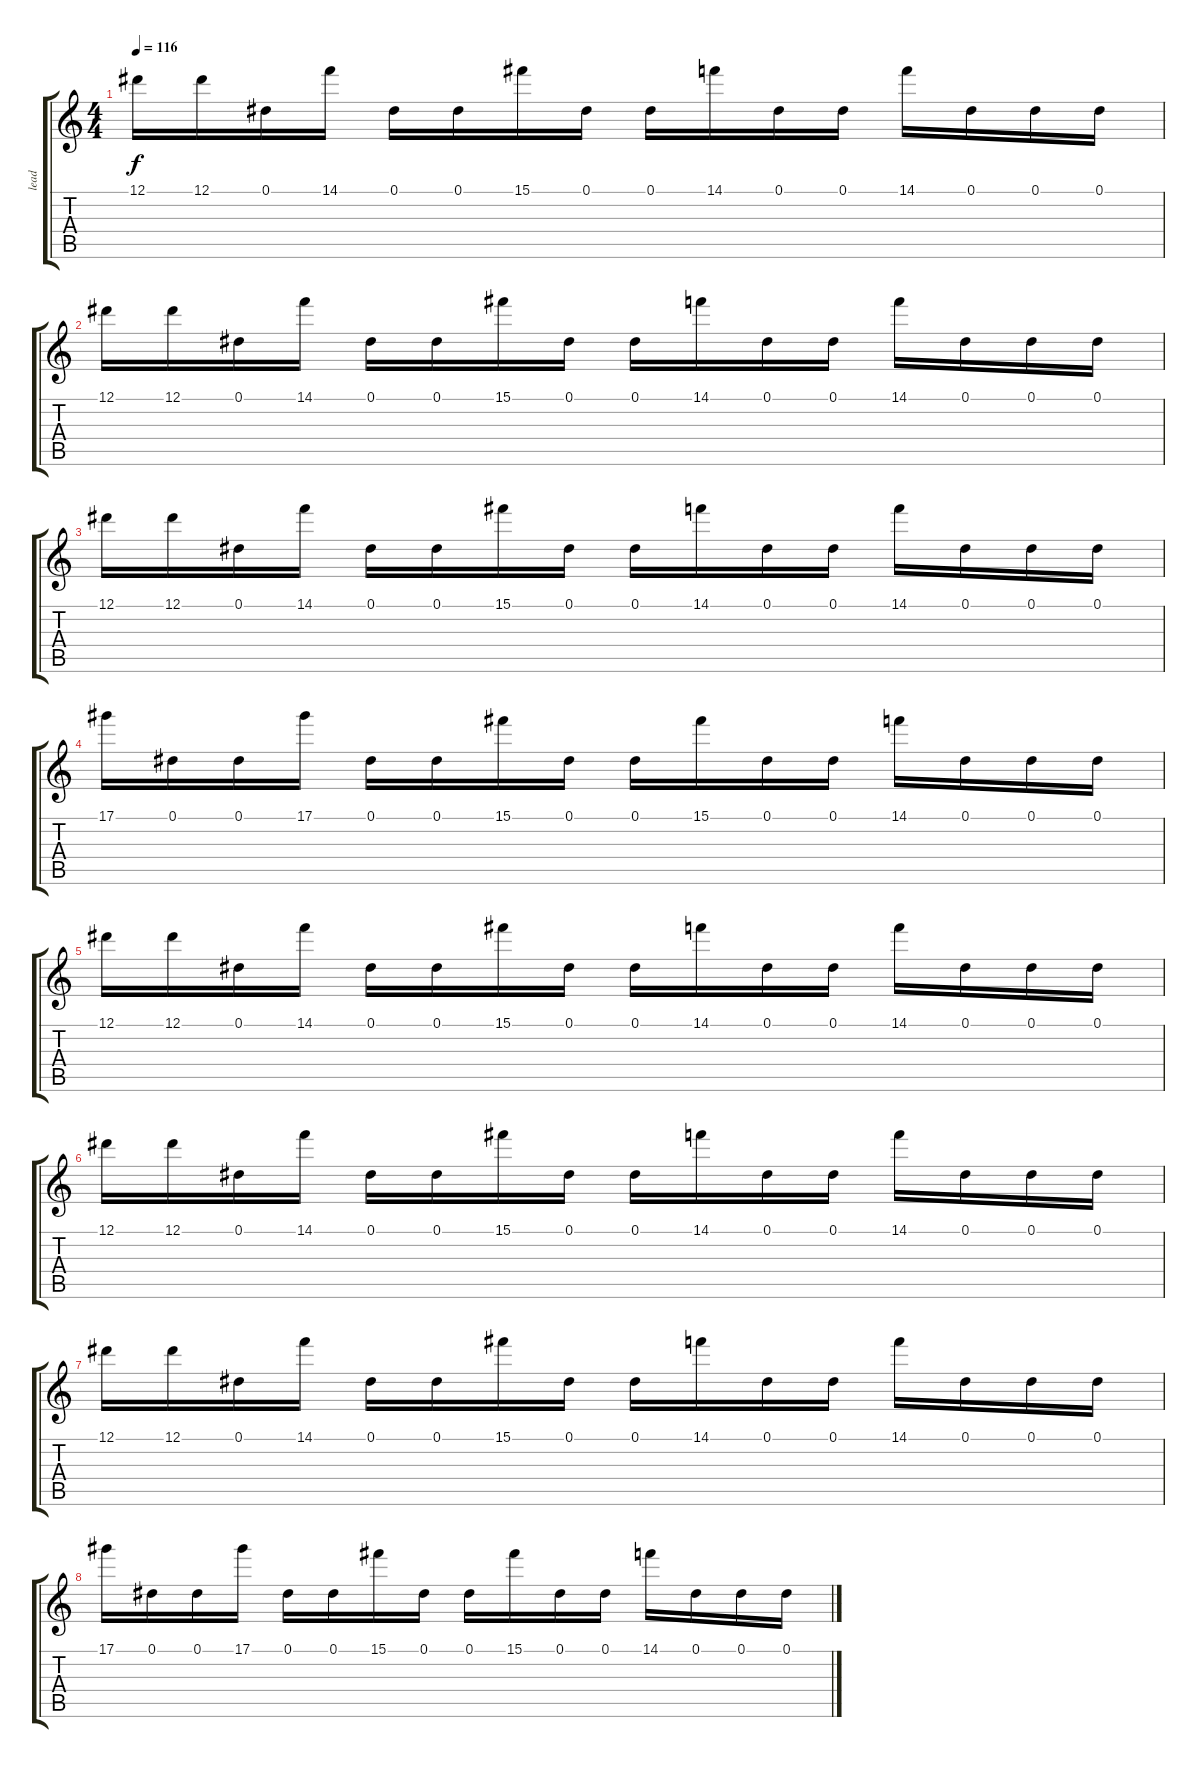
\track ("lead" "lead") {instrument distortionguitar}
\staff {score tabs}
\tuning (Eb4 Bb3 Gb3 Db3 Ab2 Db2) {hide}
\ts (4 4)
\tempo 116
\clef g2
\ks c
12.1.16{dy f} 12.1.16 0.1.16 14.1.16 0.1.16 0.1.16 15.1.16 0.1.16 0.1.16 14.1.16 0.1.16 0.1.16 14.1.16 0.1.16 0.1.16 0.1.16 |
12.1.16 12.1.16 0.1.16 14.1.16 0.1.16 0.1.16 15.1.16 0.1.16 0.1.16 14.1.16 0.1.16 0.1.16 14.1.16 0.1.16 0.1.16 0.1.16 |
12.1.16 12.1.16 0.1.16 14.1.16 0.1.16 0.1.16 15.1.16 0.1.16 0.1.16 14.1.16 0.1.16 0.1.16 14.1.16 0.1.16 0.1.16 0.1.16 |
17.1.16 0.1.16 0.1.16 17.1.16 0.1.16 0.1.16 15.1.16 0.1.16 0.1.16 15.1.16 0.1.16 0.1.16 14.1.16 0.1.16 0.1.16 0.1.16 |
12.1.16 12.1.16 0.1.16 14.1.16 0.1.16 0.1.16 15.1.16 0.1.16 0.1.16 14.1.16 0.1.16 0.1.16 14.1.16 0.1.16 0.1.16 0.1.16 |
12.1.16 12.1.16 0.1.16 14.1.16 0.1.16 0.1.16 15.1.16 0.1.16 0.1.16 14.1.16 0.1.16 0.1.16 14.1.16 0.1.16 0.1.16 0.1.16 |
12.1.16 12.1.16 0.1.16 14.1.16 0.1.16 0.1.16 15.1.16 0.1.16 0.1.16 14.1.16 0.1.16 0.1.16 14.1.16 0.1.16 0.1.16 0.1.16 |
17.1.16 0.1.16 0.1.16 17.1.16 0.1.16 0.1.16 15.1.16 0.1.16 0.1.16 15.1.16 0.1.16 0.1.16 14.1.16 0.1.16 0.1.16 0.1.16
